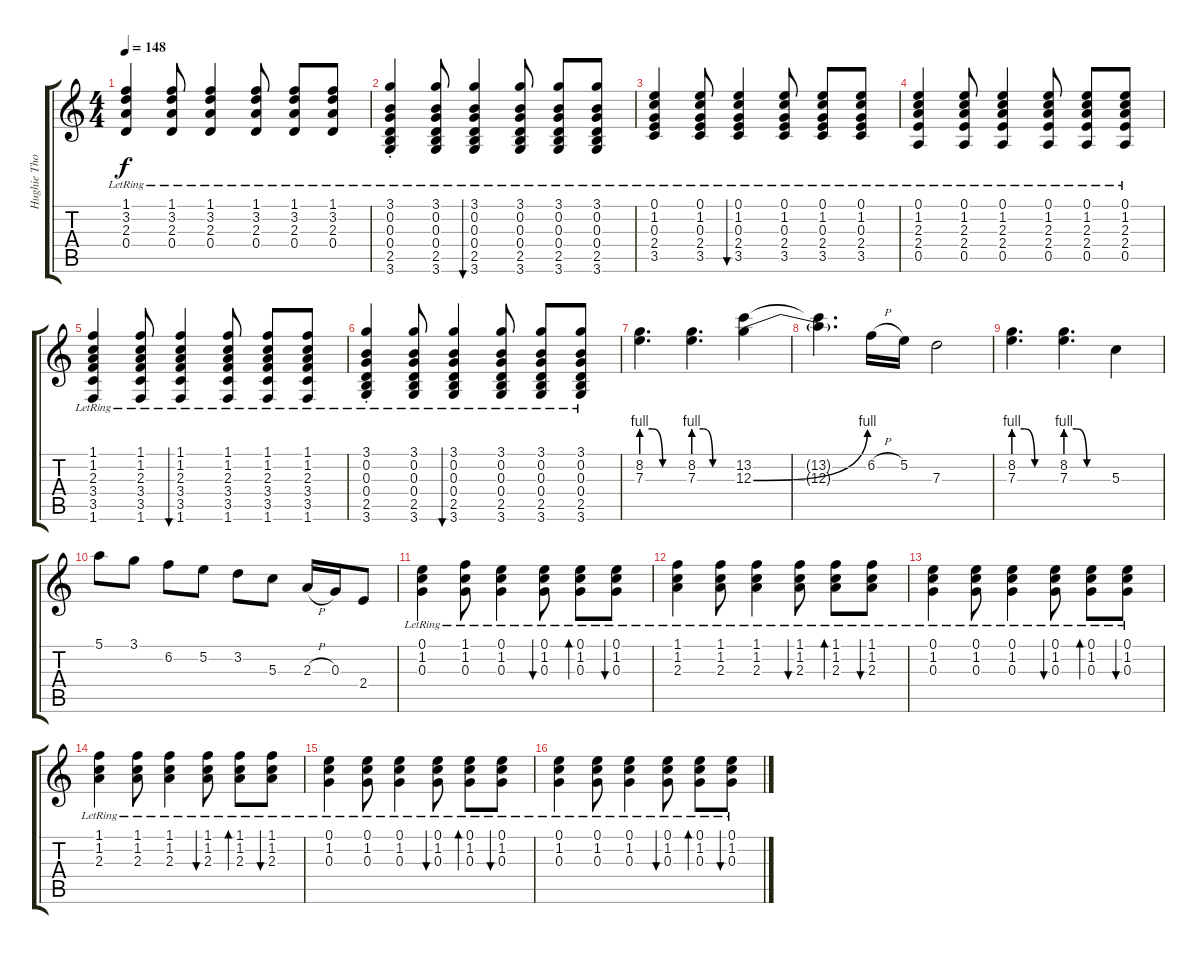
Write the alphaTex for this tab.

\track ("Hughie Thomasson Guitar" "Hughie Tho") {instrument overdrivenguitar}
\staff {score tabs}
\tuning (E4 B3 G3 D3 A2 E2) {hide}
\ts (4 4)
\tempo 148
\clef g2
\ks c
(1.1{lr} 3.2{lr} 2.3{lr} 0.4{lr}).4{dy f} (1.1{lr} 3.2{lr} 2.3{lr} 0.4{lr}).8 (1.1{lr} 3.2{lr} 2.3{lr} 0.4{lr}).4 (1.1{lr} 3.2{lr} 2.3{lr} 0.4{lr}).8 (1.1{lr} 3.2{lr} 2.3{lr} 0.4{lr}).8 (1.1{lr} 3.2{lr} 2.3{lr} 0.4{lr}).8 |
(3.1{lr} 0.2{lr} 0.3{st lr} 0.4{lr} 2.5{lr} 3.6).4 (3.1{lr} 0.2{lr} 0.3{lr} 0.4{lr} 2.5{lr} 3.6).8 (3.1{lr} 0.2{lr} 0.3{lr} 0.4{lr} 2.5{lr} 3.6).4{bu 60} (3.1{lr} 0.2{lr} 0.3{lr} 0.4{lr} 2.5{lr} 3.6).8 (3.1{lr} 0.2{lr} 0.3{lr} 0.4{lr} 2.5{lr} 3.6).8 (3.1 0.2 0.3 0.4 2.5 3.6{lr}).8 |
(0.1{lr} 1.2{lr} 0.3{lr} 2.4{lr} 3.5{lr}).4 (0.1{lr} 1.2{lr} 0.3{lr} 2.4{lr} 3.5{lr}).8 (0.1{lr} 1.2{lr} 0.3{lr} 2.4{lr} 3.5{lr}).4{bu 60} (0.1{lr} 1.2{lr} 0.3{lr} 2.4{lr} 3.5{lr}).8 (0.1{lr} 1.2{lr} 0.3{lr} 2.4{lr} 3.5{lr}).8 (0.1{lr} 1.2{lr} 0.3{lr} 2.4{lr} 3.5{lr}).8 |
(0.1{lr} 1.2{lr} 2.3{lr} 2.4{lr} 0.5{lr}).4 (0.1{lr} 1.2{lr} 2.3{lr} 2.4{lr} 0.5{lr}).8 (0.1{lr} 1.2{lr} 2.3{lr} 2.4{lr} 0.5{lr}).4 (0.1{lr} 1.2{lr} 2.3{lr} 2.4{lr} 0.5{lr}).8 (0.1{lr} 1.2{lr} 2.3{lr} 2.4{lr} 0.5{lr}).8 (0.1{lr} 1.2{lr} 2.3{lr} 2.4{lr} 0.5{lr}).8 |
(1.1{lr} 1.2{lr} 2.3{lr} 3.4{lr} 3.5{lr} 1.6{lr}).4 (1.1{lr} 1.2{lr} 2.3{lr} 3.4{lr} 3.5{lr} 1.6{lr}).8 (1.1{lr} 1.2{lr} 2.3{lr} 3.4{lr} 3.5{lr} 1.6{lr}).4{bu 60} (1.1{lr} 1.2{lr} 2.3{lr} 3.4{lr} 3.5{lr} 1.6{lr}).8 (1.1{lr} 1.2{lr} 2.3{lr} 3.4{lr} 3.5{lr} 1.6{lr}).8 (1.1{lr} 1.2{lr} 2.3{lr} 3.4{lr} 3.5{lr} 1.6{lr}).8 |
(3.1{lr} 0.2{lr} 0.3{st lr} 0.4{lr} 2.5{lr} 3.6).4 (3.1{lr} 0.2{lr} 0.3{lr} 0.4{lr} 2.5{lr} 3.6).8 (3.1{lr} 0.2{lr} 0.3{lr} 0.4{lr} 2.5{lr} 3.6).4{bu 60} (3.1{lr} 0.2{lr} 0.3{lr} 0.4{lr} 2.5{lr} 3.6).8 (3.1{lr} 0.2{lr} 0.3{lr} 0.4{lr} 2.5{lr} 3.6).8 (3.1{lr} 0.2{lr} 0.3{lr} 0.4{lr} 2.5{lr} 3.6).8 |
(8.2 7.3{be (custom 0 4 15 4 30 0 60 0)}).4{d volume 13 balance 8 instrument overdrivenguitar} (8.2 7.3{be (custom 0 4 15 4 30 0 60 0)}).4{d} (13.2 12.3{be (bend 0 0 60 4)}).4 |
(13.2{t} 12.3{t}).4{d} 6.2{h}.16 5.2.16 7.3.2 |
(8.2 7.3{be (custom 0 4 15 4 30 0 60 0)}).4{d} (8.2 7.3{be (custom 0 4 15 4 30 0 60 0)}).4{d} 5.3.4 |
5.1.8 3.1.8 6.2.8 5.2.8 3.2.8 5.3.8 2.3{h}.16 0.3.16 2.4.8 |
(0.1 1.2 0.3{lr}).4{volume 10 balance 16 instrument electricguitarclean} (1.1 1.2{lr} 0.3{lr}).8 (0.1{lr} 1.2{lr} 0.3{lr}).4 (0.1{lr} 1.2{lr} 0.3{lr}).8{bu 60} (0.1{lr} 1.2{lr} 0.3{lr}).8{bd 60} (0.1 1.2 0.3{lr}).8{bu 60} |
(1.1{lr} 1.2{lr} 2.3{lr}).4 (1.1{lr} 1.2{lr} 2.3{lr}).8 (1.1{lr} 1.2{lr} 2.3{lr}).4 (1.1{lr} 1.2{lr} 2.3{lr}).8{bu 60} (1.1{lr} 1.2{lr} 2.3{lr}).8{bd 60} (1.1 1.2 2.3{lr}).8{bu 60} |
(0.1 1.2 0.3{lr}).4 (0.1 1.2{lr} 0.3{lr}).8 (0.1{lr} 1.2{lr} 0.3{lr}).4 (0.1{lr} 1.2{lr} 0.3{lr}).8{bu 60} (0.1{lr} 1.2{lr} 0.3{lr}).8{bd 60} (0.1 1.2 0.3{lr}).8{bu 60} |
(1.1{lr} 1.2{lr} 2.3{lr}).4 (1.1{lr} 1.2{lr} 2.3{lr}).8 (1.1{lr} 1.2{lr} 2.3{lr}).4 (1.1{lr} 1.2{lr} 2.3{lr}).8{bu 60} (1.1{lr} 1.2{lr} 2.3{lr}).8{bd 60} (1.1 1.2 2.3{lr}).8{bu 60} |
(0.1 1.2 0.3{lr}).4 (0.1 1.2{lr} 0.3{lr}).8 (0.1{lr} 1.2{lr} 0.3{lr}).4 (0.1{lr} 1.2{lr} 0.3{lr}).8{bu 60} (0.1{lr} 1.2{lr} 0.3{lr}).8{bd 60} (0.1 1.2 0.3{lr}).8{bu 60} |
(0.1 1.2 0.3{lr}).4 (0.1 1.2{lr} 0.3{lr}).8 (0.1{lr} 1.2{lr} 0.3{lr}).4 (0.1{lr} 1.2{lr} 0.3{lr}).8{bu 60} (0.1{lr} 1.2{lr} 0.3{lr}).8{bd 60} (0.1 1.2 0.3{lr}).8{bu 60}
